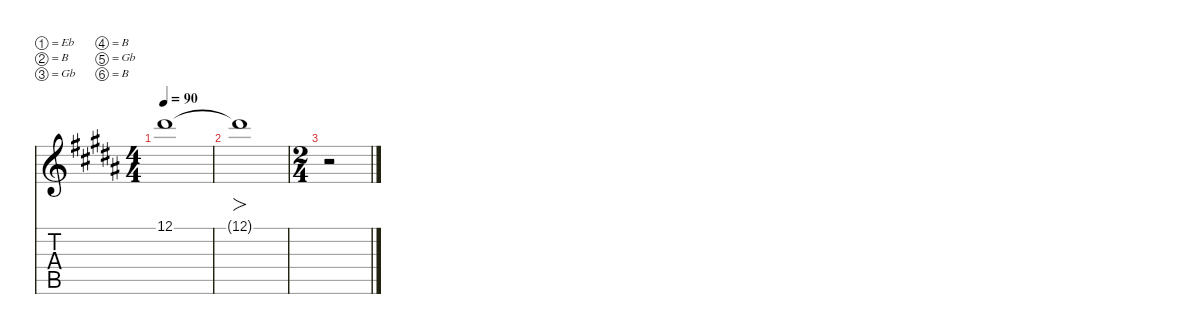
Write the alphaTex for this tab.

\defaultSystemsLayout 4
\hideDynamics
\bracketExtendMode nobrackets
\singleTrackTrackNamePolicy hidden
\multiTrackTrackNamePolicy hidden
\firstSystemTrackNameMode fullname
\firstSystemTrackNameOrientation horizontal
\otherSystemsTrackNameOrientation horizontal
\track ("Fill Gtr." "E-Gt") {multiBarRest instrument distortionguitar}
\staff {score tabs}
\tuning (Eb4 B3 Gb3 B2 Gb2 B1)
\ts (4 4)
\tempo 90
\clef g2
\ks b
12.1{acc #}.1{dy p} |
12.1{t acc #}.1{fo} |
\ts (2 4)
\beaming (8 2 2 2 2)
r.2
